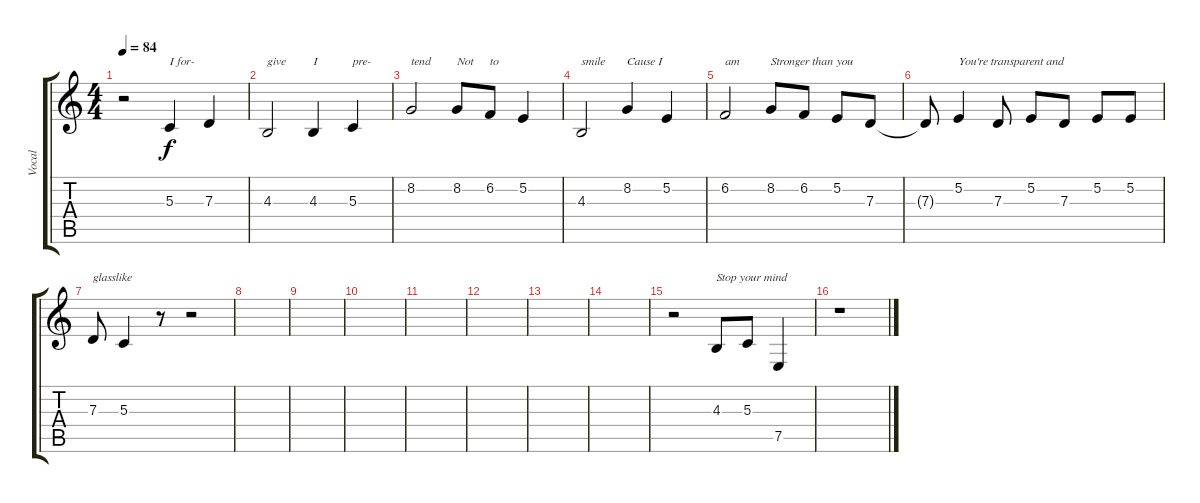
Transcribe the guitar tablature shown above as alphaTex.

\track ("Vocal" "Vocal") {instrument clavinet}
\staff {score tabs}
\tuning (E4 B3 G3 D3 A2 E2) {hide}
\ts (4 4)
\tempo 84
\clef g2
\ks c
r.2{dy f} 5.3.4{txt "I for-"} 7.3.4 |
4.3.2{txt "give"} 4.3.4{txt "I"} 5.3.4{txt "pre-"} |
8.2.2{txt "tend"} 8.2.8{txt "Not"} 6.2.8{txt "to"} 5.2.4 |
4.3.2{txt "smile"} 8.2.4{txt "Cause I"} 5.2.4 |
6.2.2{txt "am"} 8.2.8{txt "Stronger than you"} 6.2.8 5.2.8 7.3.8 |
7.3{t}.8 5.2.4{txt "You're transparent and "} 7.3.8 5.2.8 7.3.8 5.2.8 5.2.8 |
7.3.8{txt "glasslike"} 5.3.4 r.8 r.2 |
|
|
|
|
|
|
|
r.2 4.3.8{txt "Stop your mind"} 5.3.8 7.5.4 |
r.1
